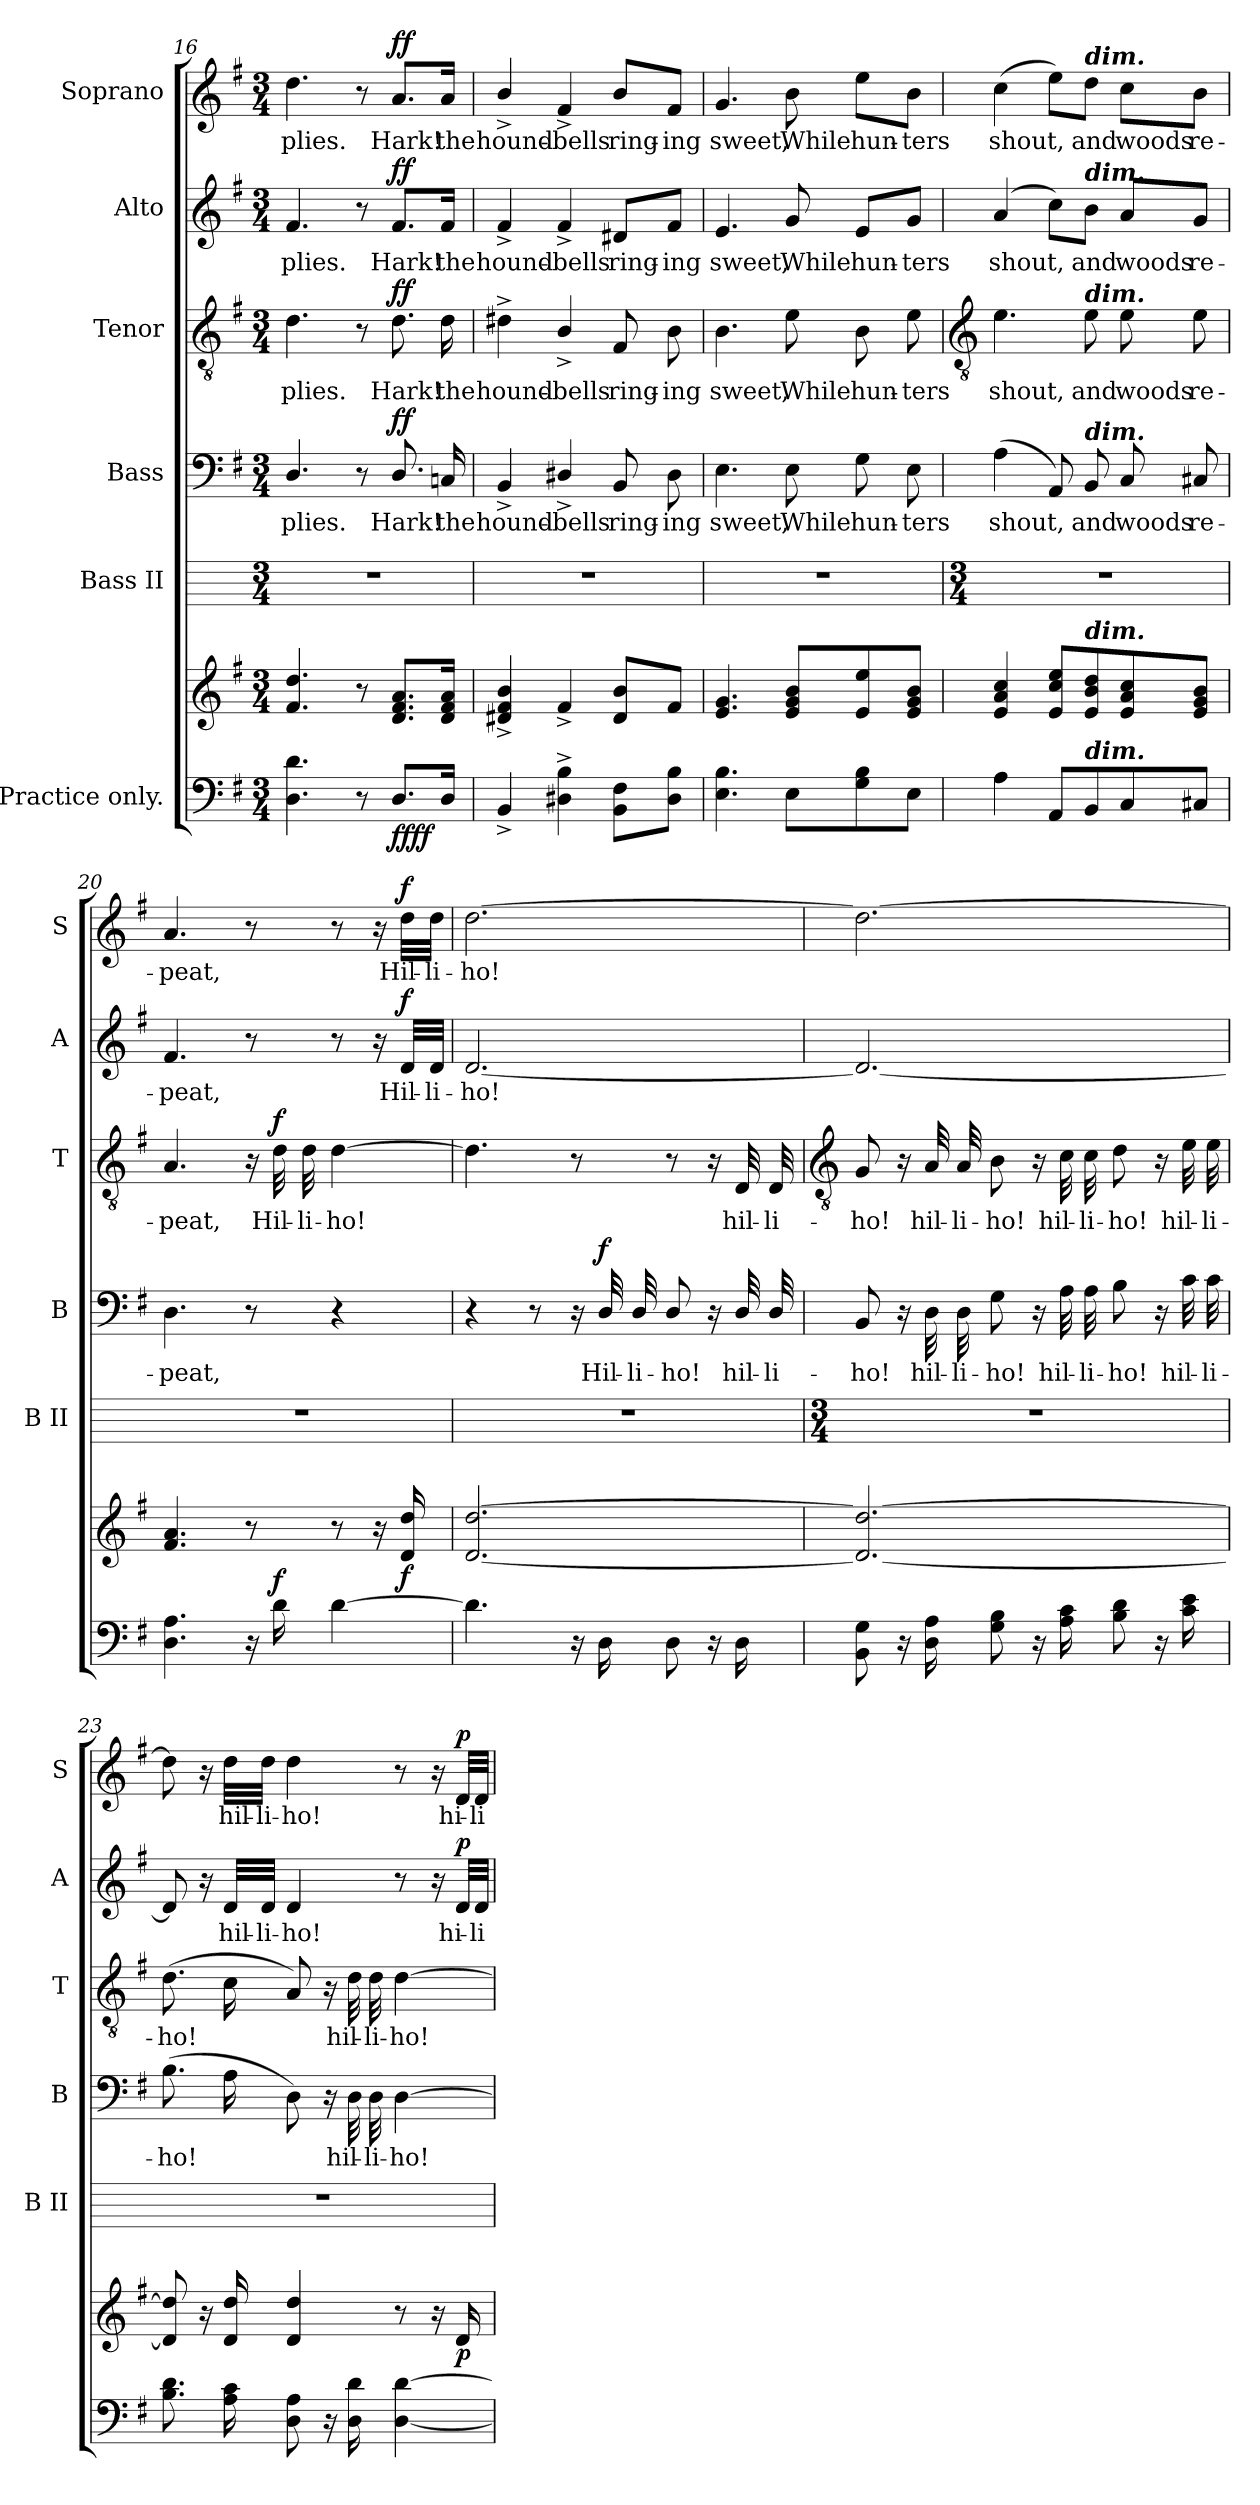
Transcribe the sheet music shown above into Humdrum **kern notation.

**kern	**kern	**dynam	**kern	**kern	**text	**dynam	**kern	**text	**dynam	**kern	**text	**dynam	**kern	**text	**dynam
*part6	*part6	*part6	*part5	*part4	*part4	*part4	*part3	*part3	*part3	*part2	*part2	*part2	*part1	*part1	*part1
*staff7	*staff6	*staff6/7	*staff5	*staff4	*staff4	*staff4	*staff3	*staff3	*staff3	*staff2	*staff2	*staff2	*staff1	*staff1	*staff1
*I"Practice only.	*	*	*I"Bass II	*I"Bass	*	*	*I"Tenor	*	*	*I"Alto	*	*	*I"Soprano	*	*
*	*	*	*I'B II	*I'B	*	*	*I'T	*	*	*I'A	*	*	*I'S	*	*
*clefF4	*clefG2	*	*	*clefF4	*	*	*clefGv2	*	*	*clefG2	*	*	*clefG2	*	*
*k[f#]	*k[f#]	*	*	*k[f#]	*	*	*k[f#]	*	*	*k[f#]	*	*	*k[f#]	*	*
*G:	*G:	*	*	*G:	*	*	*G:	*	*	*G:	*	*	*G:	*	*
*M3/4	*M3/4	*	*M3/4	*M3/4	*	*	*M3/4	*	*	*M3/4	*	*	*M3/4	*	*
=16	=16	=16	=16	=16	=16	=16	=16	=16	=16	=16	=16	=16	=16	=16	=16
!	!	!	!	!	!LO:LY:b	!	!	!LO:LY:b	!	!	!LO:LY:b	!	!	!LO:LY:b	!
4.D 4.d	4.f# 4.dd	.	2.r	4.D/	-plies.	.	4.d	-plies.	.	4.f#	-plies.	.	4.dd	-plies.	.
8r	8r	.	.	8r	.	.	8r	.	.	8r	.	.	8r	.	.
!	!	!LO:DY:b=2	!	!	!LO:LY:b	!	!	!LO:LY:b	!	!	!LO:LY:b	!	!	!LO:LY:b	!
!	!	!LO:DY:n=1:b	!	!	!	!LO:DY:b	!	!	!LO:DY:b	!	!	!LO:DY:b	!	!	!LO:DY:b
8.D\L	8.d 8.f# 8.aL	ff ff	.	8.D/	Hark!	ff	8.d	Hark!	ff	8.f#/L	Hark!	ff	8.a/L	Hark!	ff
!	!	!	!	!	!LO:LY:b	!	!	!LO:LY:b	!	!	!LO:LY:b	!	!	!LO:LY:b	!
16D/J	16d 16f# 16aJ	.	.	16Cn	the	.	16d	the	.	16f#/Jk	the	.	16a/Jk	the	.
=17	=17	=17	=17	=17	=17	=17	=17	=17	=17	=17	=17	=17	=17	=17	=17
!	!	!	!	!	!LO:LY:b	!	!	!LO:LY:b	!	!	!LO:LY:b	!	!	!LO:LY:b	!
4BB^	4d#X/^ 4f#/^ 4b/^	.	2.r	4BB^	hound-	.	4d#X^	hound-	.	4f#^	hound-	.	4b^/	hound-	.
!	!	!	!	!	!LO:LY:b	!	!	!LO:LY:b	!	!	!LO:LY:b	!	!	!LO:LY:b	!
4D#X\^ 4B\^	4f#^	.	.	4D#X^/	-bells	.	4B^/	-bells	.	4f#^	-bells	.	4f#^	-bells	.
!	!	!	!	!	!LO:LY:b	!	!	!LO:LY:b	!	!	!LO:LY:b	!	!	!LO:LY:b	!
8BB 8F#L	8d#/ 8b/L	.	.	8BB	ring-	.	8F#	ring-	.	8d#X/L	ring-	.	8b/L	ring-	.
!	!	!	!	!	!LO:LY:b	!	!	!LO:LY:b	!	!	!LO:LY:b	!	!	!LO:LY:b	!
8D# 8BJ	8f#J	.	.	8D#	-ing	.	8B	-ing	.	8f#/J	-ing	.	8f#/J	-ing	.
=18	=18	=18	=18	=18	=18	=18	=18	=18	=18	=18	=18	=18	=18	=18	=18
!	!	!	!	!	!LO:LY:b	!	!	!LO:LY:b	!	!	!LO:LY:b	!	!	!LO:LY:b	!
4.E 4.B	4.e 4.g	.	2.r	4.E	sweet,	.	4.B	sweet,	.	4.e	sweet,	.	4.g	sweet,	.
!	!	!	!	!	!LO:LY:b	!	!	!LO:LY:b	!	!	!LO:LY:b	!	!	!LO:LY:b	!
8EL	8e 8g 8bL	.	.	8E	While	.	8e	While	.	8g	While	.	8b	While	.
!	!	!	!	!	!LO:LY:b	!	!	!LO:LY:b	!	!	!LO:LY:b	!	!	!LO:LY:b	!
8G 8B	8e 8ee	.	.	8G	hun-	.	8B	hun-	.	8e/L	hun-	.	8ee\L	hun-	.
!	!	!	!	!	!LO:LY:b	!	!	!LO:LY:b	!	!	!LO:LY:b	!	!	!LO:LY:b	!
8EJ	8e 8g 8bJ	.	.	8E	-ters	.	8e	-ters	.	8g/J	-ters	.	8b\J	-ters	.
!!LO:LB:g=z
=19	=19	=19	=19	=19	=19	=19	=19	=19	=19	=19	=19	=19	=19	=19	=19
*	*	*	*	*	*	*	*clefGv2	*	*	*	*	*	*	*	*
*	*	*	*M3/4	*	*	*	*	*	*	*	*	*	*	*	*
!	!	!	!	!	!LO:LY:b	!	!	!LO:LY:b	!	!	!LO:LY:b	!	!	!LO:LY:b	!
4A	4e 4a 4cc	.	2.r	(<4A	shout,	.	4.e	shout,	.	(<4a	shout,	.	(>4cc	shout,	.
8AAL	8e 8cc 8eeL	.	.	8AA)	.	.	.	.	.	8cc\L)	.	.	8ee\L)	.	.
!	!	!	!	!	!	!	!	!	!	!	!	!	!LO:TX:a:Bi:t=dim.	!	!
!	!	!	!	!	!	!	!	!	!	!LO:TX:a:Bi:t=dim.	!	!	!	!	!
!	!	!	!	!	!	!	!LO:TX:a:Bi:t=dim.	!	!	!	!	!	!	!	!
!	!	!	!	!LO:TX:a:Bi:t=dim.	!	!	!	!	!	!	!	!	!	!	!
!	!LO:TX:a:Bi:t=dim.	!	!	!	!	!	!	!	!	!	!	!	!	!	!
!LO:TX:a:Bi:t=dim.	!	!	!	!	!	!	!	!	!	!	!	!	!	!	!
!	!	!	!	!	!LO:LY:b	!	!	!LO:LY:b	!	!	!LO:LY:b	!	!	!LO:LY:b	!
8BB	8e 8b 8dd	.	.	8BB	and	.	8e	and	.	8b\J	and	.	8dd\J	and	.
!	!	!	!	!	!LO:LY:b	!	!	!LO:LY:b	!	!	!LO:LY:b	!	!	!LO:LY:b	!
8C	8e 8a 8cc	.	.	8C	woods	.	8e	woods	.	8a/L	woods	.	8cc\L	woods	.
!	!	!	!	!	!LO:LY:b	!	!	!LO:LY:b	!	!	!LO:LY:b	!	!	!LO:LY:b	!
8C#XJ	8e/ 8g/ 8b/J	.	.	8C#X	re-	.	8e	re-	.	8g/J	re-	.	8b\J	re-	.
=20	=20	=20	=20	=20	=20	=20	=20	=20	=20	=20	=20	=20	=20	=20	=20
!	!	!	!	!	!LO:LY:b	!	!	!LO:LY:b	!	!	!LO:LY:b	!	!	!LO:LY:b	!
4.D 4.A	4.f# 4.a	.	2.r	4.D	-peat,	.	4.A	-peat,	.	4.f#	-peat,	.	4.a	-peat,	.
16r	8r	.	.	8r	.	.	16r	.	.	8r	.	.	8r	.	.
!	!	!LO:DY:a=2	!	!	!	!	!	!LO:LY:b	!LO:DY:b	!	!	!	!	!	!
16d	.	f	.	.	.	.	32d	Hil-	f	.	.	.	.	.	.
!	!	!	!	!	!	!	!	!LO:LY:b	!	!	!	!	!	!	!
.	.	.	.	.	.	.	32d	-li-	.	.	.	.	.	.	.
!	!	!	!	!	!	!	!	!LO:LY:b	!	!	!	!	!	!	!
[4d	8r	.	.	4r	.	.	[4d	-ho!	.	8r	.	.	8r	.	.
.	16r	.	.	.	.	.	.	.	.	16r	.	.	16r	.	.
!	!	!LO:DY:b	!	!	!	!	!	!	!	!	!LO:LY:b	!LO:DY:b	!	!LO:LY:b	!LO:DY:b
.	16d 16dd	f	.	.	.	.	.	.	.	32d/LLL	Hil-	f	32dd\LLL	Hil-	f
!	!	!	!	!	!	!	!	!	!	!	!LO:LY:b	!	!	!LO:LY:b	!
.	.	.	.	.	.	.	.	.	.	32d/JJJ	-li-	.	32dd\JJJ	-li-	.
=21	=21	=21	=21	=21	=21	=21	=21	=21	=21	=21	=21	=21	=21	=21	=21
!	!	!	!	!	!	!	!	!	!	!	!LO:LY:b	!	!	!LO:LY:b	!
4.d]	[2.d [2.dd	.	2.r	4r	.	.	4.d]	.	.	[2.d	-ho!	.	[2.dd	-ho!	.
.	.	.	.	8r	.	.	.	.	.	.	.	.	.	.	.
16r	.	.	.	16r	.	.	8r	.	.	.	.	.	.	.	.
!	!	!	!	!	!LO:LY:b	!LO:DY:b	!	!	!	!	!	!	!	!	!
16DLL	.	.	.	32D/	Hil-	f	.	.	.	.	.	.	.	.	.
!	!	!	!	!	!LO:LY:b	!	!	!	!	!	!	!	!	!	!
.	.	.	.	32D/	-li-	.	.	.	.	.	.	.	.	.	.
!	!	!	!	!	!LO:LY:b	!	!	!	!	!	!	!	!	!	!
8DJ	.	.	.	8D/	-ho!	.	8r	.	.	.	.	.	.	.	.
16r	.	.	.	16r	.	.	16r	.	.	.	.	.	.	.	.
!	!	!	!	!	!LO:LY:b	!	!	!LO:LY:b	!	!	!	!	!	!	!
16D	.	.	.	32D/	hil-	.	32D	hil-	.	.	.	.	.	.	.
!	!	!	!	!	!LO:LY:b	!	!	!LO:LY:b	!	!	!	!	!	!	!
.	.	.	.	32D/	-li-	.	32D	-li-	.	.	.	.	.	.	.
!!LO:LB:g=z
=22	=22	=22	=22	=22	=22	=22	=22	=22	=22	=22	=22	=22	=22	=22	=22
*	*	*	*	*	*	*	*clefGv2	*	*	*	*	*	*	*	*
*	*	*	*M3/4	*	*	*	*	*	*	*	*	*	*	*	*
!	!	!	!	!	!LO:LY:b	!	!	!LO:LY:b	!	!	!	!	!	!	!
8BB 8G	2.d_ 2.dd_	.	2.r	8BB	-ho!	.	8G	-ho!	.	2.d_	.	.	2.dd_	.	.
16r	.	.	.	16r	.	.	16r	.	.	.	.	.	.	.	.
!	!	!	!	!	!LO:LY:b	!	!	!LO:LY:b	!	!	!	!	!	!	!
16D 16ALL	.	.	.	32D	hil-	.	32A	hil-	.	.	.	.	.	.	.
!	!	!	!	!	!LO:LY:b	!	!	!LO:LY:b	!	!	!	!	!	!	!
.	.	.	.	32D	-li-	.	32A	-li-	.	.	.	.	.	.	.
!	!	!	!	!	!LO:LY:b	!	!	!LO:LY:b	!	!	!	!	!	!	!
8G 8BJ	.	.	.	8G	-ho!	.	8B	-ho!	.	.	.	.	.	.	.
16r	.	.	.	16r	.	.	16r	.	.	.	.	.	.	.	.
!	!	!	!	!	!LO:LY:b	!	!	!LO:LY:b	!	!	!	!	!	!	!
16A 16cLL	.	.	.	32A	hil-	.	32c	hil-	.	.	.	.	.	.	.
!	!	!	!	!	!LO:LY:b	!	!	!LO:LY:b	!	!	!	!	!	!	!
.	.	.	.	32A	-li-	.	32c	-li-	.	.	.	.	.	.	.
!	!	!	!	!	!LO:LY:b	!	!	!LO:LY:b	!	!	!	!	!	!	!
8B 8dJ	.	.	.	8B	-ho!	.	8d	-ho!	.	.	.	.	.	.	.
16r	.	.	.	16r	.	.	16r	.	.	.	.	.	.	.	.
!	!	!	!	!	!LO:LY:b	!	!	!LO:LY:b	!	!	!	!	!	!	!
16c 16e	.	.	.	32c	hil-	.	32e	hil-	.	.	.	.	.	.	.
!	!	!	!	!	!LO:LY:b	!	!	!LO:LY:b	!	!	!	!	!	!	!
.	.	.	.	32c	-li-	.	32e	-li-	.	.	.	.	.	.	.
=23	=23	=23	=23	=23	=23	=23	=23	=23	=23	=23	=23	=23	=23	=23	=23
!	!	!	!	!	!LO:LY:b	!	!	!LO:LY:b	!	!	!	!	!	!	!
8.B 8.dL	8d] 8dd]	.	2.r	(>8.BL	-ho!	.	(>8.dL	-ho!	.	8d]	.	.	8dd]	.	.
.	16r	.	.	.	.	.	.	.	.	16r	.	.	16r	.	.
!	!	!	!	!	!	!	!	!	!	!	!LO:LY:b	!	!	!LO:LY:b	!
16A 16cL	16d 16dd	.	.	16AL	.	.	16cL	.	.	32d/LLL	hil-	.	32dd\LLL	hil-	.
!	!	!	!	!	!	!	!	!	!	!	!LO:LY:b	!	!	!LO:LY:b	!
.	.	.	.	.	.	.	.	.	.	32d/JJJ	-li-	.	32dd\JJJ	-li-	.
!	!	!	!	!	!	!	!	!	!	!	!LO:LY:b	!	!	!LO:LY:b	!
8D 8AJ	4d 4dd	.	.	8DJ)	.	.	8AJ)	.	.	4d	-ho!	.	4dd	-ho!	.
16r	.	.	.	16r	.	.	16r	.	.	.	.	.	.	.	.
!	!	!	!	!	!LO:LY:b	!	!	!LO:LY:b	!	!	!	!	!	!	!
16D 16d	.	.	.	32D	hil-	.	32d	hil-	.	.	.	.	.	.	.
!	!	!	!	!	!LO:LY:b	!	!	!LO:LY:b	!	!	!	!	!	!	!
.	.	.	.	32D	-li-	.	32d	-li-	.	.	.	.	.	.	.
!	!	!	!	!	!LO:LY:b	!	!	!LO:LY:b	!	!	!	!	!	!	!
[4D [4d	8r	.	.	[4D	-ho!	.	[4d	-ho!	.	8r	.	.	8r	.	.
.	16r	.	.	.	.	.	.	.	.	16r	.	.	16r	.	.
!	!	!LO:DY:b	!	!	!	!	!	!	!	!	!LO:LY:b	!LO:DY:b	!	!LO:LY:b	!LO:DY:b
.	16d	p	.	.	.	.	.	.	.	32d/LLL	hi-	p	32d/LLL	hi-	p
!	!	!	!	!	!	!	!	!	!	!	!LO:LY:b	!	!	!LO:LY:b	!
.	.	.	.	.	.	.	.	.	.	32d/JJJ	-li-	.	32d/JJJ	-li-	.
=	=	=	=	=	=	=	=	=	=	=	=	=	=	=	=
*-	*-	*-	*-	*-	*-	*-	*-	*-	*-	*-	*-	*-	*-	*-	*-
